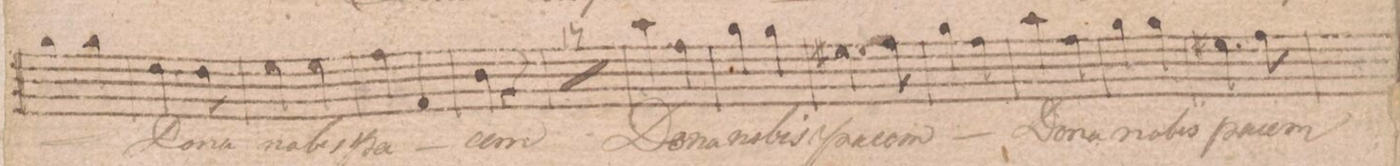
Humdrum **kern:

**kern	**text
*I"Basso.	*
*clefF4	*
*k[f#c#]	*
*M2/4	*
4B\	{pa-
4B\	-cem}
=29	=29
4.F#\	Do-
8F#\	-na
=30	=30
4G\	no-
4G\	-bis
=31	=31
4A\	pa-
4AA/	.
=32	=32
4D\	-cem
4r	.
=33	=33
2r	.
=34	=34
2r	.
=35	=35
2r	.
=36	=36
2r	.
=37	=37
2r	.
=38	=38
2r	.
=39	=39
2r	.
=40	=40
2r	.
=41	=41
2r	.
=42	=42
2r	.
=43	=43
2r	.
=44	=44
2r	.
=45	=45
2r	.
=46	=46
2r	.
=47	=47
2r	.
=48	=48
2r	.
=49	=49
2r	.
=50	=50
4c#\	Do-
4A\	-na
=51	=51
4B\	no-
4B\	-bis
=52	=52
4.G#X\	pa-
8A\	-cem
=53	=53
4B\	{pa-
4A\	-cem}
=54	=54
4c#\	Do-
4A\	-na
=55	=55
4B\	no-
4B\	-bis
=56	=56
4.G#X\	pa-
8A\	-cem
=57	=57
*-	*-
